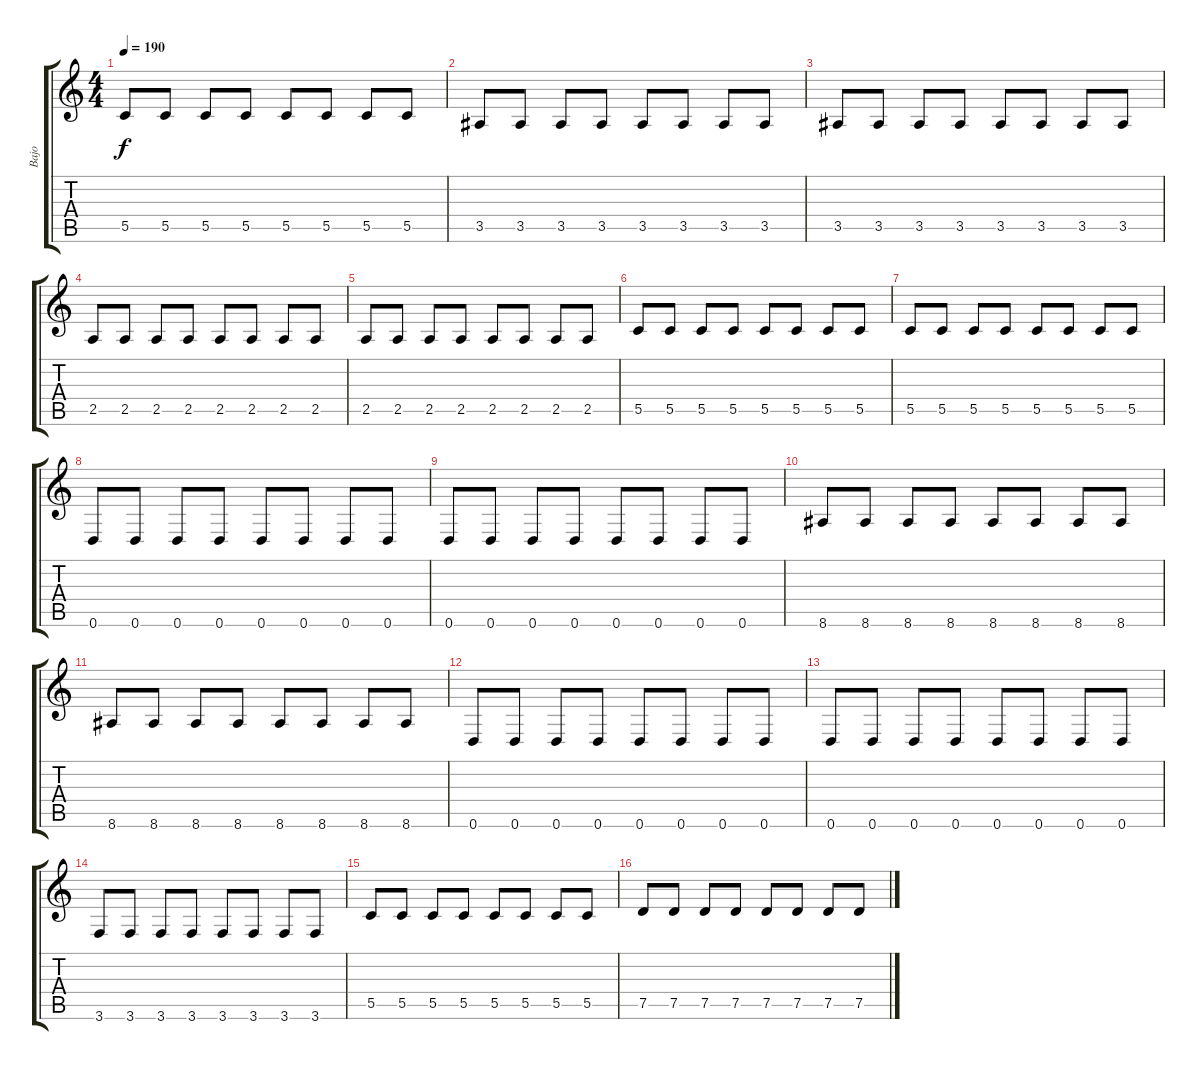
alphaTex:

\track ("Bajo" "Bajo") {instrument electricbasspick}
\staff {score tabs}
\tuning (D4 A3 F3 C3 G2 D2) {hide}
\ts (4 4)
\tempo 190
\clef g2
\ks c
5.5.8{dy f} 5.5.8 5.5.8 5.5.8 5.5.8 5.5.8 5.5.8 5.5.8 |
3.5.8 3.5.8 3.5.8 3.5.8 3.5.8 3.5.8 3.5.8 3.5.8 |
3.5.8 3.5.8 3.5.8 3.5.8 3.5.8 3.5.8 3.5.8 3.5.8 |
2.5.8 2.5.8 2.5.8 2.5.8 2.5.8 2.5.8 2.5.8 2.5.8 |
2.5.8 2.5.8 2.5.8 2.5.8 2.5.8 2.5.8 2.5.8 2.5.8 |
5.5.8 5.5.8 5.5.8 5.5.8 5.5.8 5.5.8 5.5.8 5.5.8 |
5.5.8 5.5.8 5.5.8 5.5.8 5.5.8 5.5.8 5.5.8 5.5.8 |
0.6.8 0.6.8 0.6.8 0.6.8 0.6.8 0.6.8 0.6.8 0.6.8 |
0.6.8 0.6.8 0.6.8 0.6.8 0.6.8 0.6.8 0.6.8 0.6.8 |
8.6.8 8.6.8 8.6.8 8.6.8 8.6.8 8.6.8 8.6.8 8.6.8 |
8.6.8 8.6.8 8.6.8 8.6.8 8.6.8 8.6.8 8.6.8 8.6.8 |
0.6.8 0.6.8 0.6.8 0.6.8 0.6.8 0.6.8 0.6.8 0.6.8 |
0.6.8 0.6.8 0.6.8 0.6.8 0.6.8 0.6.8 0.6.8 0.6.8 |
3.6.8 3.6.8 3.6.8 3.6.8 3.6.8 3.6.8 3.6.8 3.6.8 |
5.5.8 5.5.8 5.5.8 5.5.8 5.5.8 5.5.8 5.5.8 5.5.8 |
7.5.8 7.5.8 7.5.8 7.5.8 7.5.8 7.5.8 7.5.8 7.5.8
